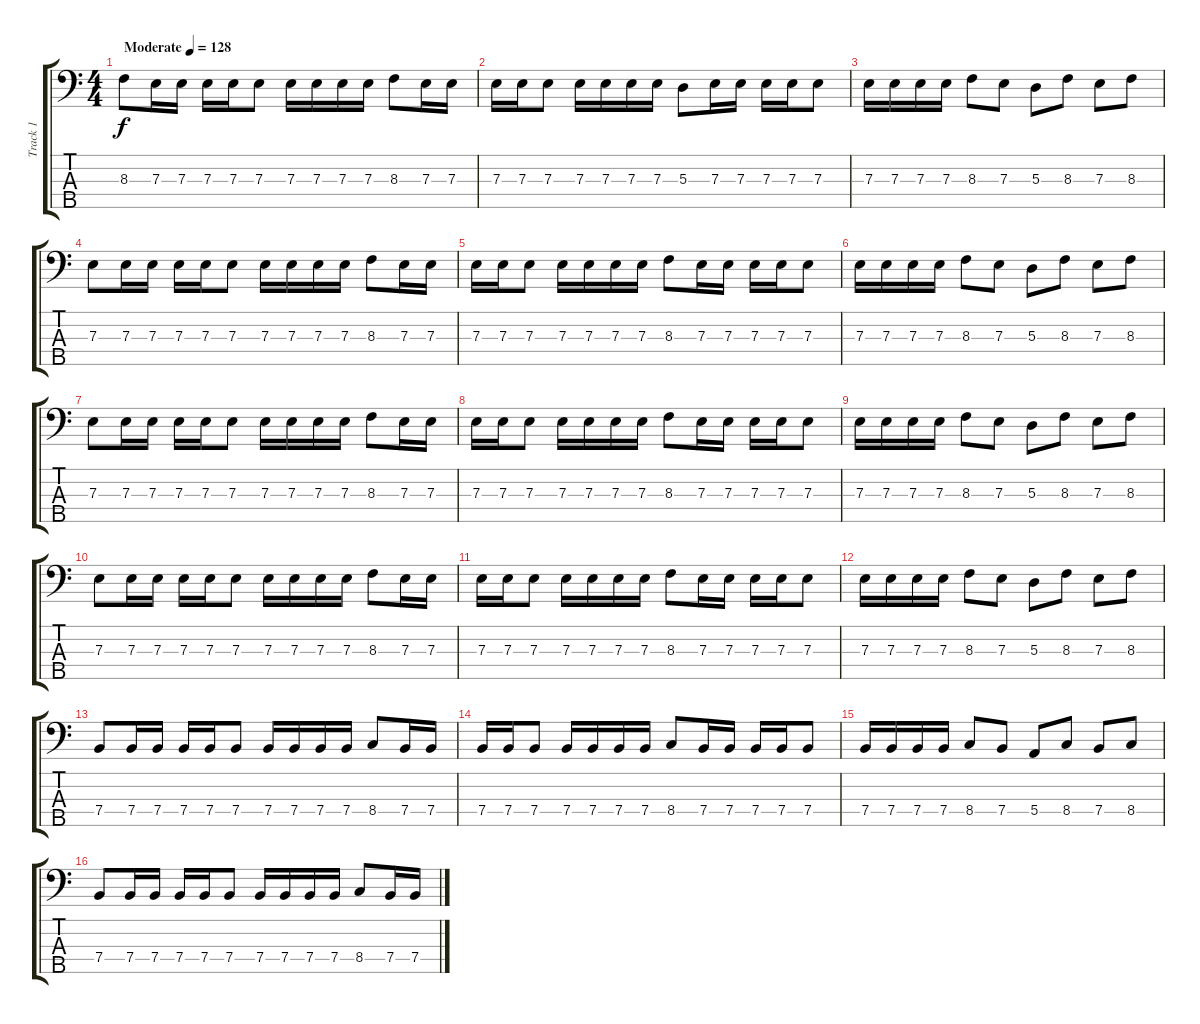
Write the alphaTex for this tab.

\track ("Track 1" "Track 1") {instrument electricbassfinger}
\staff {score tabs}
\tuning (G2 D2 A1 E1 B0) {hide}
\ts (4 4)
\tempo (128 "Moderate")
\clef f4
\ks c
8.3.8{dy f instrument electricbassfinger} 7.3.16 7.3.16 7.3.16 7.3.16 7.3.8 7.3.16 7.3.16 7.3.16 7.3.16 8.3.8 7.3.16 7.3.16 |
7.3.16 7.3.16 7.3.8 7.3.16 7.3.16 7.3.16 7.3.16 5.3.8 7.3.16 7.3.16 7.3.16 7.3.16 7.3.8 |
7.3.16 7.3.16 7.3.16 7.3.16 8.3.8 7.3.8 5.3.8 8.3.8 7.3.8 8.3.8 |
7.3.8 7.3.16 7.3.16 7.3.16 7.3.16 7.3.8 7.3.16 7.3.16 7.3.16 7.3.16 8.3.8 7.3.16 7.3.16 |
7.3.16 7.3.16 7.3.8 7.3.16 7.3.16 7.3.16 7.3.16 8.3.8 7.3.16 7.3.16 7.3.16 7.3.16 7.3.8 |
7.3.16 7.3.16 7.3.16 7.3.16 8.3.8 7.3.8 5.3.8 8.3.8 7.3.8 8.3.8 |
7.3.8 7.3.16 7.3.16 7.3.16 7.3.16 7.3.8 7.3.16 7.3.16 7.3.16 7.3.16 8.3.8 7.3.16 7.3.16 |
7.3.16 7.3.16 7.3.8 7.3.16 7.3.16 7.3.16 7.3.16 8.3.8 7.3.16 7.3.16 7.3.16 7.3.16 7.3.8 |
7.3.16 7.3.16 7.3.16 7.3.16 8.3.8 7.3.8 5.3.8 8.3.8 7.3.8 8.3.8 |
7.3.8 7.3.16 7.3.16 7.3.16 7.3.16 7.3.8 7.3.16 7.3.16 7.3.16 7.3.16 8.3.8 7.3.16 7.3.16 |
7.3.16 7.3.16 7.3.8 7.3.16 7.3.16 7.3.16 7.3.16 8.3.8 7.3.16 7.3.16 7.3.16 7.3.16 7.3.8 |
7.3.16 7.3.16 7.3.16 7.3.16 8.3.8 7.3.8 5.3.8 8.3.8 7.3.8 8.3.8 |
7.4.8 7.4.16 7.4.16 7.4.16 7.4.16 7.4.8 7.4.16 7.4.16 7.4.16 7.4.16 8.4.8 7.4.16 7.4.16 |
7.4.16 7.4.16 7.4.8 7.4.16 7.4.16 7.4.16 7.4.16 8.4.8 7.4.16 7.4.16 7.4.16 7.4.16 7.4.8 |
7.4.16 7.4.16 7.4.16 7.4.16 8.4.8 7.4.8 5.4.8 8.4.8 7.4.8 8.4.8 |
7.4.8 7.4.16 7.4.16 7.4.16 7.4.16 7.4.8 7.4.16 7.4.16 7.4.16 7.4.16 8.4.8 7.4.16 7.4.16
